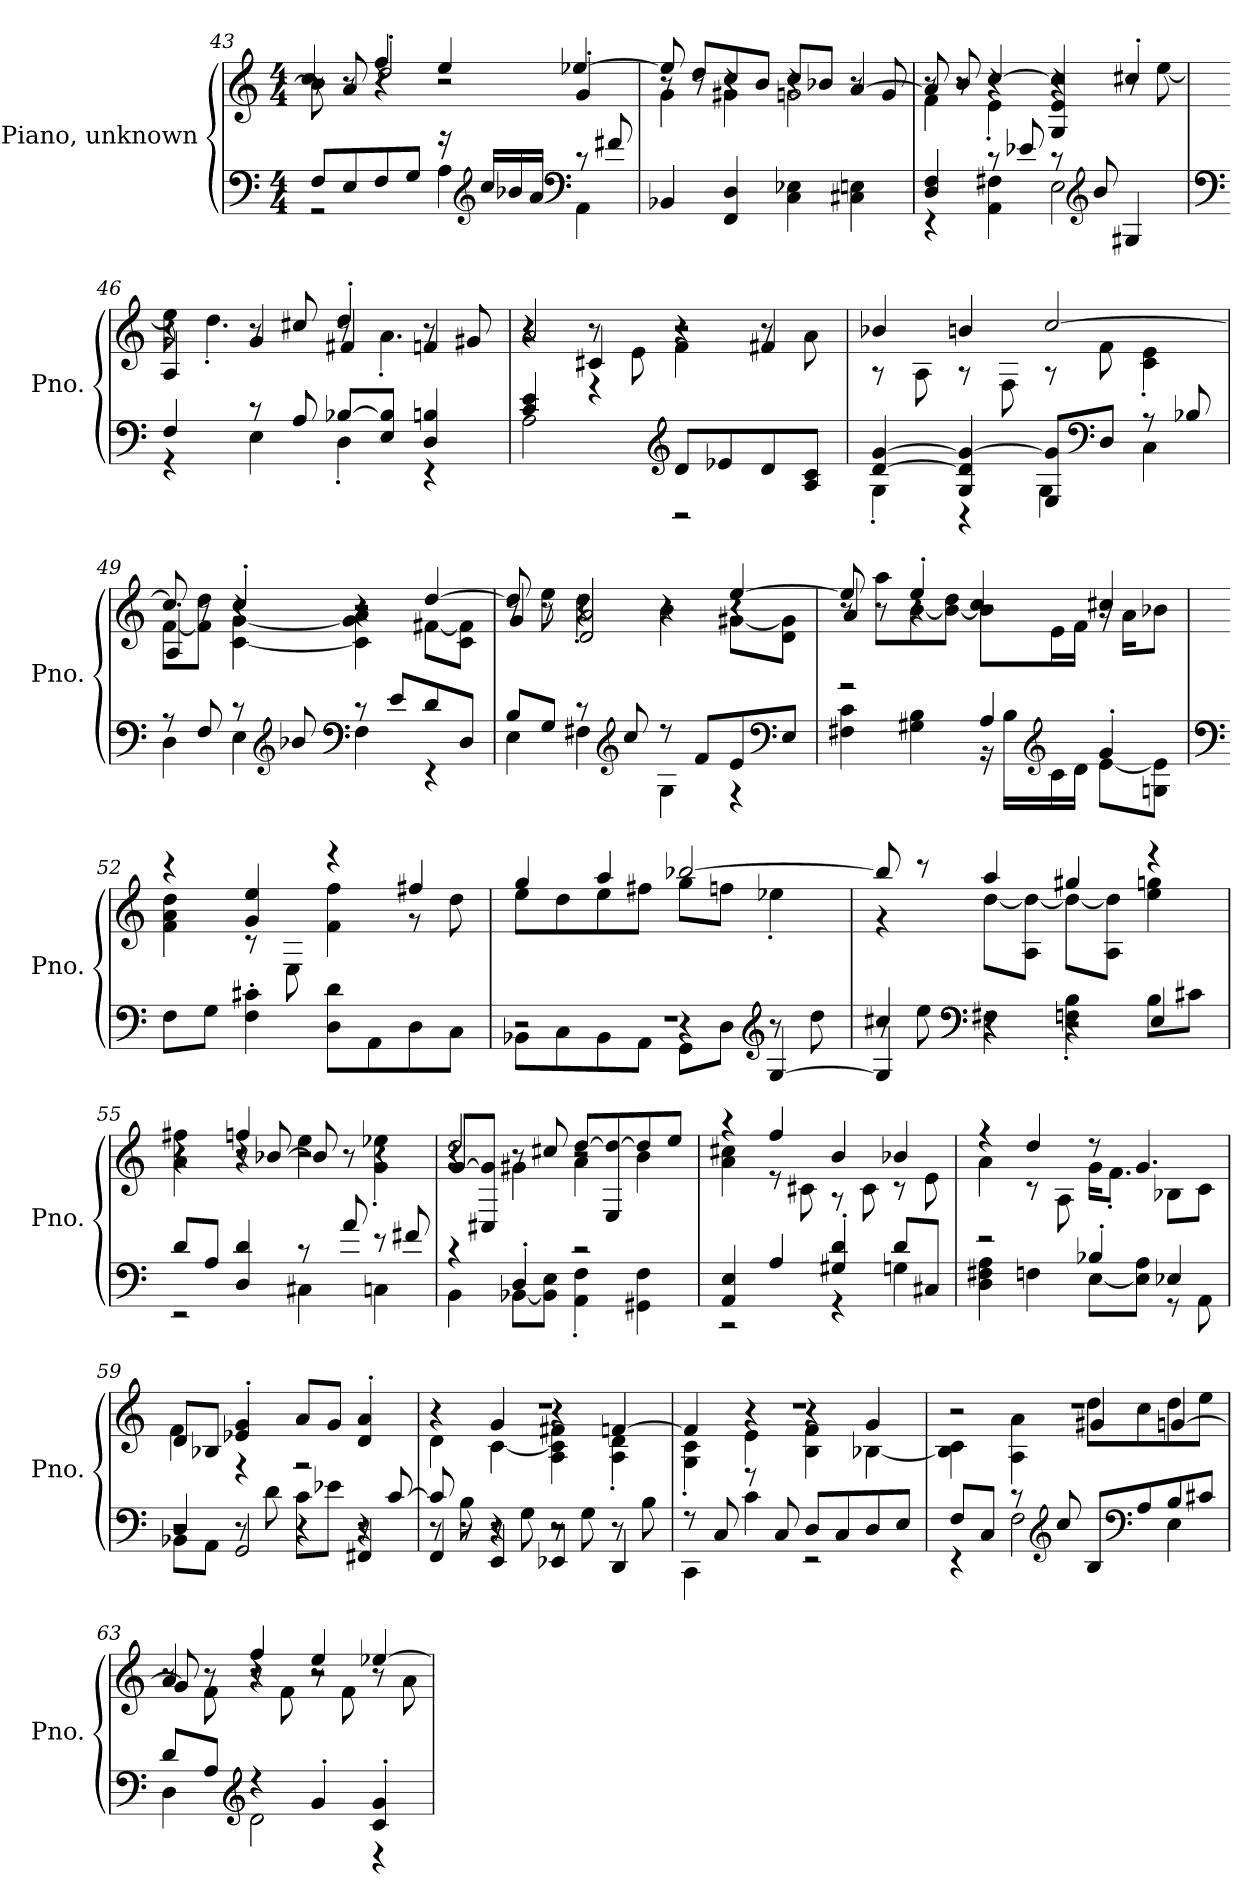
**kern	**kern
*part1	*part1
*staff2	*staff1
*I"Piano, unknown	*
*I'Pno.	*
*clefF4	*clefG2
*k[]	*k[]
*M4/4	*M4/4
=43	=43
*^	*^
*	*	*	*^
8F/L	2r	8r	8b-\]	4cc/
8E/	.	8a/	8r	.
8F/	.	4ff/	4r	2dd'/
8G/J	.	.	.	.
16r	4A\	4ee/	2r	.
*clefG2	*	*	*	*
16cc/LL	.	.	.	.
16b-X/	.	.	.	.
16a/JJ	.	.	.	.
*clefF4	*	*	*	*
8r	4AA\	4g'/	.	[4ee-X/
8f#X/	.	.	.	.
*v	*v	*	*	*
=44	=44	=44	=44
4BB-X/	8r	4g\	8ee-/]
.	8dd/L	.	8r
4FF/ 4D/	8cc/	4g#X\	4r
.	8b/J	.	.
4C\ 4E-X\	8cc/L	2gn\	4r
.	8b-X/J	.	.
4C#X\ 4En\	8r	.	[4a/
.	8g/	.	.
!!LO:LB:g=z	!!	!!
=45	=45	=45	=45
*^	*	*	*
4D/ 4F/	4r	8r	4f\	8a/]
.	.	8b/	.	8r
8r	4AA\ 4F#X\	[4cc/	4e'\	4r
8e-X/	.	.	.	.
8r	2E\	4G/ 4e/ 4cc/]	4r	2r
*clefG2	*	*	*	*
8b/	.	.	.	.
4G#X/	.	4cc#X'/	8r	.
.	.	.	[8ee\	.
=46	=46	=46	=46	=46
*clefF4	*	*	*	*
4F/	4r	4r	8ee\]	4A/
.	.	.	4.dd'\	.
8r	4E\	8r	.	4g/
8A/	.	8cc#X/	.	.
[8B-X/L	4D'\	4dd'/	8r	4f#X/
8E/ 8B-/]J	.	.	4.a'\	.
4D/ 4Bn/	4r	8r	.	4fn/
.	.	8g#X/	.	.
=47	=47	=47	=47	=47
4c/ 4e/	2A\	2a/	4r	4r
4r	.	.	8r	4c#X/
.	.	.	8e\	.
*clefG2	*	*	*	*
8d/L	2r	4r	4f\	2r
8e-X/	.	.	.	.
8d/	.	4f#X/	8r	.
8A/ 8c/J	.	.	8a\	.
*	*	*	*v	*v
!!LO:PB:g=z
=48	=48	=48	=48
[4d/ [4g/	4G'\	4b-X/	8r
.	.	.	8A\
4G/ 4d/] 4g/_	4r	4bn/	8r
.	.	.	8F\
8E/ 8g/]L	4G\	[2cc/	8r
*clefF4	*	*	*
8D/J	.	.	8f\
8r	4C\	.	4c\' 4e\'
8B-X/	.	.	.
=49	=49	=49	=49
*	*	*	*^
8r	4D\	8cc/]	[8f\L	4A'/
8F/	.	8r	8f\] 8dd\J	.
8r	4E\	4cc'/	[4c\ [4g\	4r
*clefG2	*	*	*	*
8b-X/	.	.	.	.
*clefF4	*	*	*	*
8r	4F\	4r	4c\] 4g\] 4a\	2r
8e/L	.	.	.	.
8d/	4r	[4dd/	[8f#X\L	.
8D/J	.	.	8c\ 8f#\]J	.
=50	=50	=50	=50	=50
8B/L	4E\	8dd/]	8r	4g/
8G/J	.	8r	8ee\	.
8r	4F#X\	4r	4dd'\	2d/ 2a/
*clefG2	*	*	*	*
8cc/	.	.	.	.
8r	4G\	4r	4b\	.
8f/L	.	.	.	.
8e/	4r	[4ee/	[8g#X\L	4r
*clefF4	*	*	*	*
8E/J	.	.	8d\ 8g#\]J	.
!!LO:LB:g=z	!!	!!
=51	=51	=51	=51	=51
2r	4F#X\ 4c\	8ee/]	8r	4a/
.	.	8r	8aa\L	.
.	4G#X\ 4B\	4ee'/	[8b\	4r
.	.	.	8b\_ 8dd\J	.
4A/	16r	2r	8b\L]	4cc/
.	16B\LL	.	.	.
*clefG2	*	*	*	*
.	16c\	.	16e\L	.
.	16d\JJ	.	16f\JJ	.
4g'/	[8e\L	.	16r	4cc#X/
.	.	.	16a\KL	.
.	8Gn\ 8e\]J	.	8b-X\J	.
*v	*v	*	*	*
*	*v	*v	*v
=52	=52
*clefF4	*
*	*^
8F\L	4r	4f\ 4a\ 4dd\
8G\J	.	.
4F\' 4c#X\'	4g/ 4ee/	8r
.	.	8E\
8D\ 8d\L	4r	4f\ 4ff\
8AA\	.	.
8D\	4ff#X/	8r
8C\J	.	8dd\
=53	=53	=53
*^	*	*
*	*^	*	*
1r	8BB-X\L	2r	4gg/	8ee\L
.	8C\	.	.	8dd\
.	8BB-\	.	4aa/	8ee\
.	8AA\J	.	.	8ff#X\J
.	8GG\L	4r	[2bb-X/	8gg\L
.	8D\J	.	.	8ffn\J
*clefG2	*	*	*	*
.	8r	[4G/	.	4ee-X'\
.	8dd\	.	.	.
!!LO:LB:g=z	!!
=54	=54	=54	=54	=54
4cc#X/	8r	4G/]	8bb-/]	4r
.	8ee\	.	8r	.
*clefF4	*	*	*	*
4r	4F#X\	4r	4aa/	[8dd\L
.	.	.	.	8A\ 8dd\_J
2r	4Fn\' 4B\'	4r	4gg#X/	8dd\L_
.	.	.	.	8A\ 8dd\]J
.	8B\L	4E/	4r	4ee\ 4ggn\
.	8c#X\J	.	.	.
*	*v	*v	*	*
=55	=55	=55	=55
*	*	*	*^
8d/L	2r	4r	4a\ 4ff#X\	4r
8A/J	.	.	.	.
4D/ 4d/	.	4ffn/	4r	8r
.	.	.	.	[8b-X/
8r	4C#X\	2r	4ee\	8b-/]
8a/	.	.	.	8r
8r	4Cn\	.	4g\' 4ee-X\'	4r
8f#X/	.	.	.	.
=56	=56	=56	=56	=56
4r	4BB\	2dd/	4r	[8g/L
.	.	.	.	8C#X/ 8g/]J
4D'/	[8BB-X\L	.	4g#X\	8r
.	8BB-\] 8E\J	.	.	8cc#X/
2r	4AA\' 4F\'	2r	4a\	[8dd/L
.	.	.	.	8E/ 8dd/_
.	4GG#X\ 4F\	.	4b\	8dd/]
.	.	.	.	8ee/J
*	*	*	*v	*v
!!LO:LB:g=z
=57	=57	=57	=57
4AA/ 4E/	2r	4r	4a\ 4cc#X\
4A/	.	4ff/	8r
.	.	.	8c#X\
4G#X/' 4d/'	4r	4b/	8r
.	.	.	8c#\
8d/L	4Gn\	4b-X/	8r
8C#X/J	.	.	8e\
=58	=58	=58	=58
2r	4D\ 4F#X\ 4A\	4r	4a\
.	4Fn\	4dd/	8r
.	.	.	8A\
4B-X'/	[8E\L	8r	16g\KL
.	.	.	8.f'\J
.	8E\] 8A\J	4.g/	.
4E-X/	8r	.	8B-X\L
.	8AA\	.	8c\J
=59	=59	=59	=59
*	*^	*	*
2r	8BB-X\L	4D/	8d/L	4f\
.	8AA\J	.	8B-X/J	.
.	8r	2GG/	4e-X/' 4g/'	4r
.	8d\	.	.	.
4r	8c\L	.	8a/L	2r
.	8e-X\J	.	8g/J	.
8r	4r	4FF#X/	4d/' 4a/'	.
[8c/	.	.	.	.
!!LO:LB:g=z
=60	=60	=60	=60	=60
*	*	*	*	*^
8c/]	8r	4FF/	1r	4d\	4r
8r	8B\	.	.	.	.
4r	8r	4EE/	.	[4c\	4g/
.	8G\	.	.	.	.
2r	8r	4EE-X/	.	4A\ 4c\] 4f#X\	4r
.	8G\	.	.	.	.
.	8r	4DD/	.	4A\' 4d\'	[4fn/
.	8B\	.	.	.	.
*	*v	*v	*	*	*
=61	=61	=61	=61	=61
8r	4CC\	1r	4G\' 4c\'	4f/]
8C/	.	.	.	.
8r	4c\	.	4e\	4r
8C/	.	.	.	.
8D/L	2r	.	4B\ 4f\	4r
8C/	.	.	.	.
8D/	.	.	[4B-X\	4g/
8E/J	.	.	.	.
=62	=62	=62	=62	=62
8F/L	4r	1r	4B-\] 4c\	2r
8C/J	.	.	.	.
8r	2F\	.	4A\ 4a\	.
*clefG2	*	*	*	*
8cc/	.	.	.	.
8B/L	.	.	8dd\L	4g#X/
*clefF4	*	*	*	*
8A/	.	.	8cc\	.
8B/	4E\	.	8dd\	[4gn/
8c#X/J	.	.	8ee\J	.
=63	=63	=63	=63	=63
8d/L	4D\	4a/	8r	8g/]
8A/J	.	.	8f\	8r
*clefG2	*	*	*	*
4r	2d\	4ff/	8r	4r
.	.	.	8f\	.
4g'/	.	4ee/	8r	2r
.	.	.	8f\	.
4c/' 4g/'	4r	[4ee-X/	8r	.
.	.	.	8a\	.
*v	*v	*	*	*
*	*v	*v	*v
=	=
*-	*-
